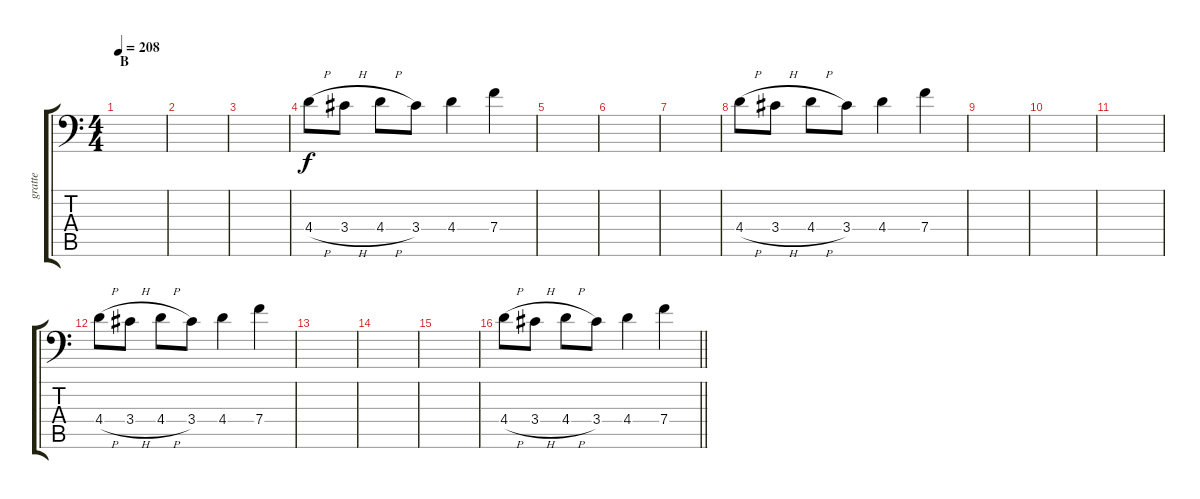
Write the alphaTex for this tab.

\track ("gratte" "gratte") {instrument distortionguitar}
\staff {score tabs}
\tuning (C4 G3 Eb3 Bb2 F2 Bb1) {hide}
\ts (4 4)
\section ("" "B")
\tempo 208
\clef f4
\ks c
|
|
|
4.4{h}.8 3.4{h}.8 4.4{h}.8 3.4.8 4.4.4 7.4.4 |
|
|
|
4.4{h}.8 3.4{h}.8 4.4{h}.8 3.4.8 4.4.4 7.4.4 |
|
|
|
4.4{h}.8 3.4{h}.8 4.4{h}.8 3.4.8 4.4.4 7.4.4 |
|
|
|
\barLineRight lightlight
4.4{h}.8 3.4{h}.8 4.4{h}.8 3.4.8 4.4.4 7.4.4
